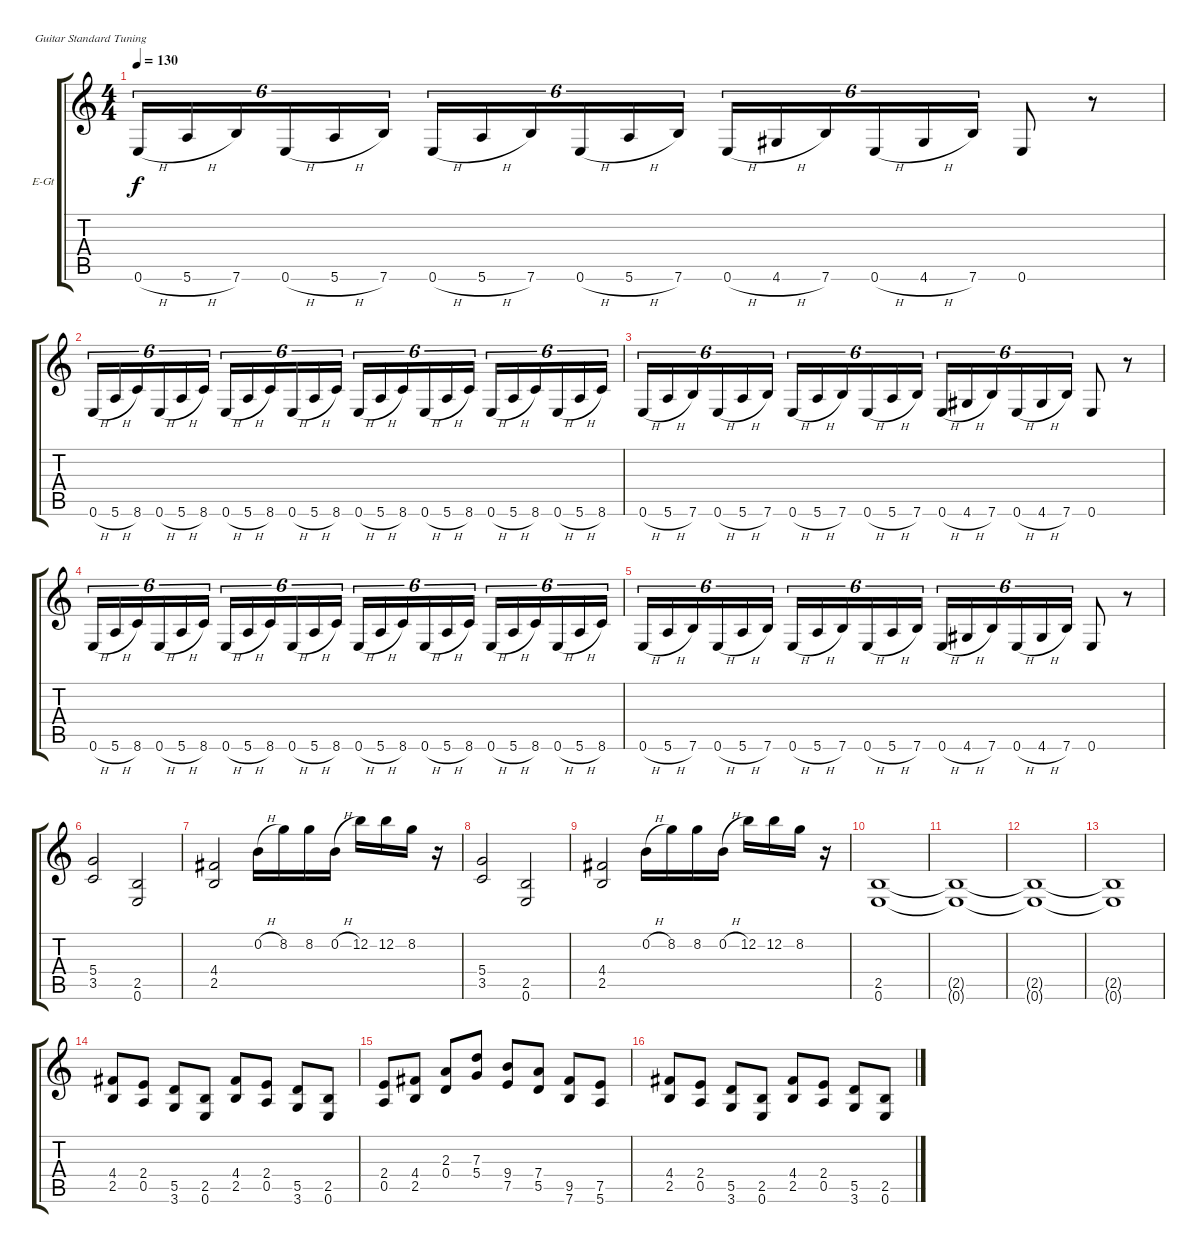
\bracketExtendMode groupsimilarinstruments
\firstSystemTrackNameOrientation horizontal
\otherSystemsTrackNameOrientation horizontal
\track ("Kirk" "E-Gt") {instrument overdrivenguitar}
\staff {score tabs}
\tuning (E4 B3 G3 D3 A2 E2)
\ts (4 4)
\tempo 130
\clef g2
\ks c
0.6{h}.16{tu (6 4) dy f} 5.6{h}.16{tu (6 4)} 7.6.16{tu (6 4)} 0.6{h}.16{tu (6 4)} 5.6{h}.16{tu (6 4)} 7.6.16{tu (6 4)} 0.6{h}.16{tu (6 4)} 5.6{h}.16{tu (6 4)} 7.6.16{tu (6 4)} 0.6{h}.16{tu (6 4)} 5.6{h}.16{tu (6 4)} 7.6.16{tu (6 4)} 0.6{h}.16{tu (6 4)} 4.6{h}.16{tu (6 4)} 7.6.16{tu (6 4)} 0.6{h}.16{tu (6 4)} 4.6{h}.16{tu (6 4)} 7.6.16{tu (6 4)} 0.6.8 r.8 |
0.6{h}.16{tu (6 4)} 5.6{h}.16{tu (6 4)} 8.6.16{tu (6 4)} 0.6{h}.16{tu (6 4)} 5.6{h}.16{tu (6 4)} 8.6.16{tu (6 4)} 0.6{h}.16{tu (6 4)} 5.6{h}.16{tu (6 4)} 8.6.16{tu (6 4)} 0.6{h}.16{tu (6 4)} 5.6{h}.16{tu (6 4)} 8.6.16{tu (6 4)} 0.6{h}.16{tu (6 4)} 5.6{h}.16{tu (6 4)} 8.6.16{tu (6 4)} 0.6{h}.16{tu (6 4)} 5.6{h}.16{tu (6 4)} 8.6.16{tu (6 4)} 0.6{h}.16{tu (6 4)} 5.6{h}.16{tu (6 4)} 8.6.16{tu (6 4)} 0.6{h}.16{tu (6 4)} 5.6{h}.16{tu (6 4)} 8.6.16{tu (6 4)} |
0.6{h}.16{tu (6 4)} 5.6{h}.16{tu (6 4)} 7.6.16{tu (6 4)} 0.6{h}.16{tu (6 4)} 5.6{h}.16{tu (6 4)} 7.6.16{tu (6 4)} 0.6{h}.16{tu (6 4)} 5.6{h}.16{tu (6 4)} 7.6.16{tu (6 4)} 0.6{h}.16{tu (6 4)} 5.6{h}.16{tu (6 4)} 7.6.16{tu (6 4)} 0.6{h}.16{tu (6 4)} 4.6{h}.16{tu (6 4)} 7.6.16{tu (6 4)} 0.6{h}.16{tu (6 4)} 4.6{h}.16{tu (6 4)} 7.6.16{tu (6 4)} 0.6.8 r.8 |
0.6{h}.16{tu (6 4)} 5.6{h}.16{tu (6 4)} 8.6.16{tu (6 4)} 0.6{h}.16{tu (6 4)} 5.6{h}.16{tu (6 4)} 8.6.16{tu (6 4)} 0.6{h}.16{tu (6 4)} 5.6{h}.16{tu (6 4)} 8.6.16{tu (6 4)} 0.6{h}.16{tu (6 4)} 5.6{h}.16{tu (6 4)} 8.6.16{tu (6 4)} 0.6{h}.16{tu (6 4)} 5.6{h}.16{tu (6 4)} 8.6.16{tu (6 4)} 0.6{h}.16{tu (6 4)} 5.6{h}.16{tu (6 4)} 8.6.16{tu (6 4)} 0.6{h}.16{tu (6 4)} 5.6{h}.16{tu (6 4)} 8.6.16{tu (6 4)} 0.6{h}.16{tu (6 4)} 5.6{h}.16{tu (6 4)} 8.6.16{tu (6 4)} |
0.6{h}.16{tu (6 4)} 5.6{h}.16{tu (6 4)} 7.6.16{tu (6 4)} 0.6{h}.16{tu (6 4)} 5.6{h}.16{tu (6 4)} 7.6.16{tu (6 4)} 0.6{h}.16{tu (6 4)} 5.6{h}.16{tu (6 4)} 7.6.16{tu (6 4)} 0.6{h}.16{tu (6 4)} 5.6{h}.16{tu (6 4)} 7.6.16{tu (6 4)} 0.6{h}.16{tu (6 4)} 4.6{h}.16{tu (6 4)} 7.6.16{tu (6 4)} 0.6{h}.16{tu (6 4)} 4.6{h}.16{tu (6 4)} 7.6.16{tu (6 4)} 0.6.8 r.8 |
(5.4 3.5).2 (2.5 0.6).2 |
(4.4 2.5).2 0.2{h}.16 8.2.16 8.2.16 0.2{h}.16 12.2.16 12.2.16 8.2.16 r.16 |
(5.4 3.5).2 (2.5 0.6).2 |
(4.4 2.5).2 0.2{h}.16 8.2.16 8.2.16 0.2{h}.16 12.2.16 12.2.16 8.2.16 r.16 |
(2.5 0.6).1 |
(2.5{t} 0.6{t}).1 |
(2.5{t} 0.6{t}).1 |
(2.5{t} 0.6{t}).1 |
(4.4 2.5).8 (2.4 0.5).8 (5.5 3.6).8 (2.5 0.6).8 (4.4 2.5).8 (2.4 0.5).8 (5.5 3.6).8 (2.5 0.6).8 |
(2.4 0.5).8 (4.4 2.5).8 (2.3 0.4).8 (7.3 5.4).8 (9.4 7.5).8 (7.4 5.5).8 (9.5 7.6).8 (7.5 5.6).8 |
(4.4 2.5).8 (2.4 0.5).8 (5.5 3.6).8 (2.5 0.6).8 (4.4 2.5).8 (2.4 0.5).8 (5.5 3.6).8 (2.5 0.6).8
